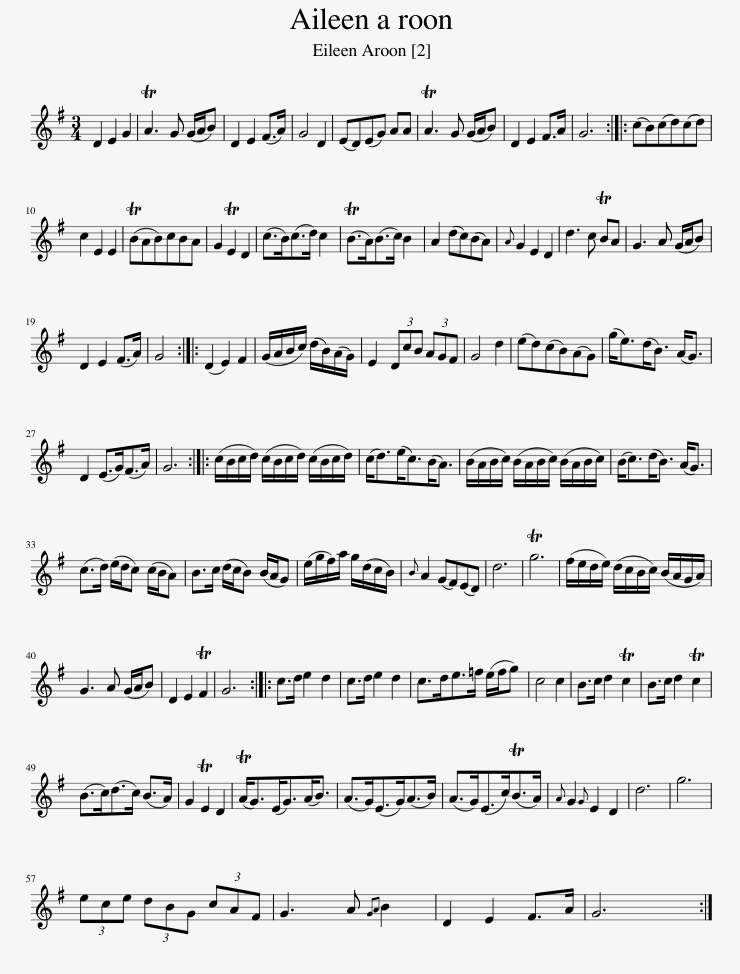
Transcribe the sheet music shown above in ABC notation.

X:1
L:1/8
M:3/4
I:linebreak $
K:G
V:1 treble
V:1
 D2 E2 G2 | TA3 G (G/A/B) | D2 E2 (F>A) | G4 D2 | (ED)(EG) AA | %5
 TA3 G (G/A/B) | D2 E2 F>A | G6 :: (cB)(cd)(cd) |$ c2 E2 E2 | %10
 (TBAB)cBA | G2 TE2 D2 | (c>B)(c>d) c2 | (TB>A)(B>c) B2 | A2 (dc)(BA) | %15
{A} G2 E2 D2 | d3 c TBA | G3 A (G/A/B) |$ D2 E2 (F>A) | G4 :: %20
 (D2 E2) F2 | (G/A/B/c/) (d/B/)(A/G/) | E2 (3DcB (3AGF | G4 d2 | (ed)(cB)(AG) | %25
 (g<e)(d<B) (A<G) |$ D2 (E>G)(F>A) | G6 :: (c/B/c/d/) (c/B/c/d/) (c/B/c/d/) | (c<d)(e<c)(B<A) | %30
 (B/A/B/c/) (B/A/B/c/) (B/A/B/c/) | (B<c)(d<B) (A<G) |$ (c>d) (e/d/c) (c/B/A) | B>c (d/c/B) (B/A/G) | (e/g/f/)a/ g/(d/c/B/) | %35
{B} A2 (GF)(ED) | d6 | Tg6 | (f/e/d/e/) (d/c/B/c/) (B/A/G/A/) |$ G3 A (G/A/B) | %40
 D2 E2 TF2 | G6 :: c>d e2 d2 | c>d e2 d2 | c>de>=f (e/f/g) | %45
 c4 c2 | B>c d2 Tc2 | B>c d2 Tc2 |$ (B>c)(d>c) (B>A) | G2 TE2 D2 | %50
 (TA<G)(E<G)(A<B) | (A>G)(E>G)(A>B) | (A>G)(E>c)(TB>A) |{A} G2{G} E2 D2 | d6 | %55
 g6 |$ (3ece (3dBG (3cAF | G3 A{GA} B2 | D2 E2 F>A | G6 :| %60
